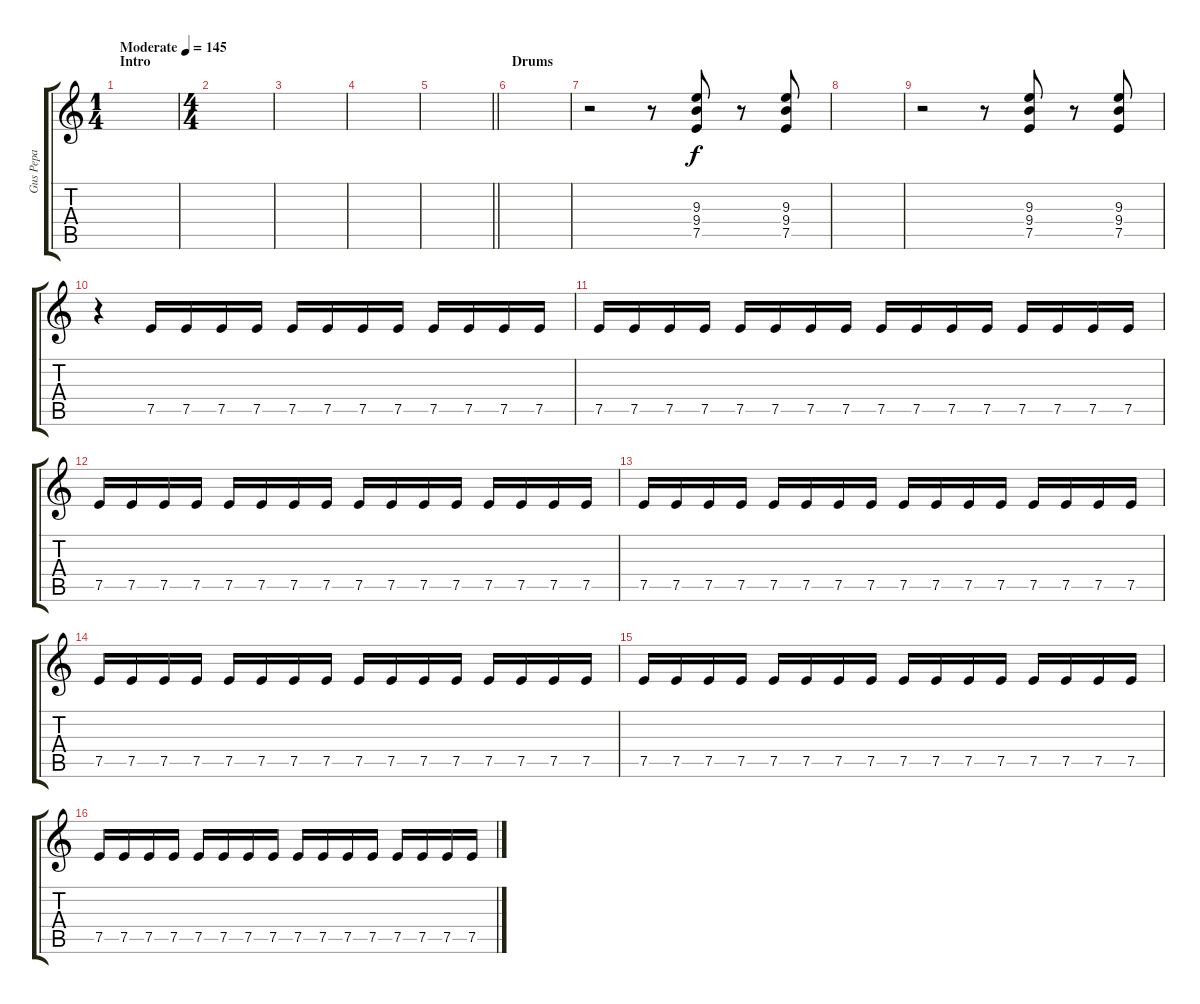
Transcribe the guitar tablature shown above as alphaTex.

\track ("Gus Pepa" "Gus Pepa") {instrument distortionguitar}
\staff {score tabs}
\tuning (E4 B3 G3 D3 A2 E2) {hide}
\ts (1 4)
\section ("" "Intro")
\tempo (145 "Moderate")
\clef g2
\ks c
|
\ts (4 4)
|
|
|
\barLineRight lightlight
|
\section ("" "Drums")
|
r.2 r.8 (9.3 9.4 7.5).8 r.8 (9.3 9.4 7.5).8 |
|
r.2 r.8 (9.3 9.4 7.5).8 r.8 (9.3 9.4 7.5).8 |
r.4 7.5.16 7.5.16 7.5.16 7.5.16 7.5.16 7.5.16 7.5.16 7.5.16 7.5.16 7.5.16 7.5.16 7.5.16 |
7.5.16 7.5.16 7.5.16 7.5.16 7.5.16 7.5.16 7.5.16 7.5.16 7.5.16 7.5.16 7.5.16 7.5.16 7.5.16 7.5.16 7.5.16 7.5.16 |
7.5.16 7.5.16 7.5.16 7.5.16 7.5.16 7.5.16 7.5.16 7.5.16 7.5.16 7.5.16 7.5.16 7.5.16 7.5.16 7.5.16 7.5.16 7.5.16 |
7.5.16 7.5.16 7.5.16 7.5.16 7.5.16 7.5.16 7.5.16 7.5.16 7.5.16 7.5.16 7.5.16 7.5.16 7.5.16 7.5.16 7.5.16 7.5.16 |
7.5.16 7.5.16 7.5.16 7.5.16 7.5.16 7.5.16 7.5.16 7.5.16 7.5.16 7.5.16 7.5.16 7.5.16 7.5.16 7.5.16 7.5.16 7.5.16 |
7.5.16 7.5.16 7.5.16 7.5.16 7.5.16 7.5.16 7.5.16 7.5.16 7.5.16 7.5.16 7.5.16 7.5.16 7.5.16 7.5.16 7.5.16 7.5.16 |
7.5.16 7.5.16 7.5.16 7.5.16 7.5.16 7.5.16 7.5.16 7.5.16 7.5.16 7.5.16 7.5.16 7.5.16 7.5.16 7.5.16 7.5.16 7.5.16
